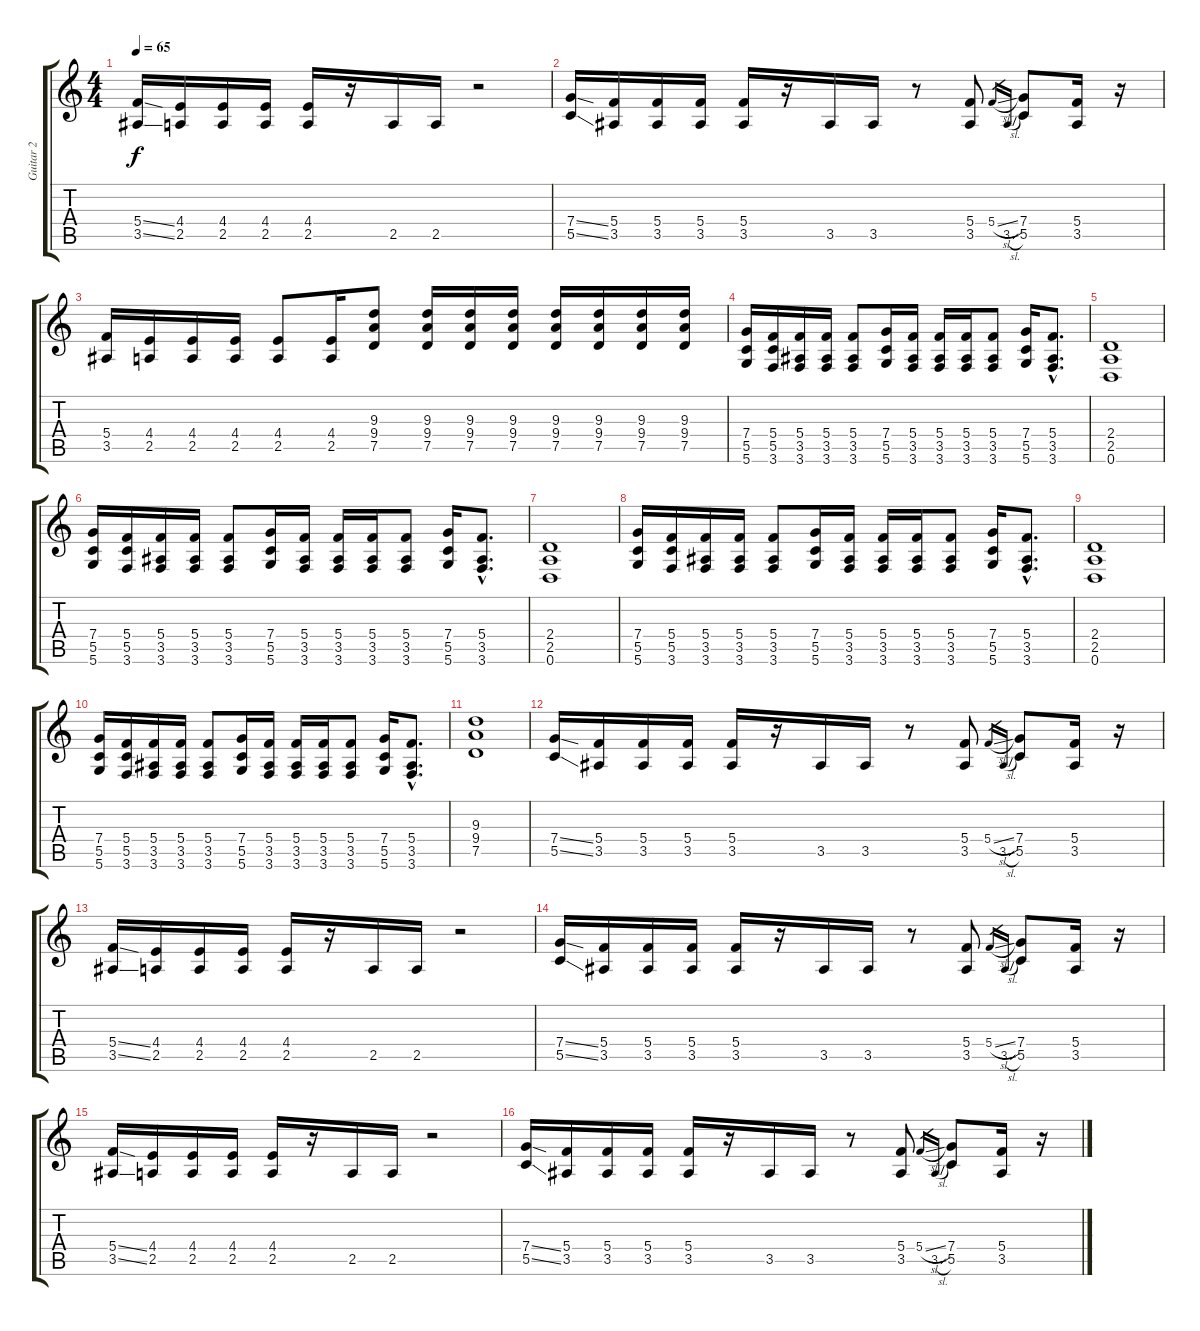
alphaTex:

\track ("Guitar 2" "Guitar 2") {instrument distortionguitar}
\staff {score tabs}
\tuning (D4 A3 F3 C3 G2 D2) {hide}
\ts (4 4)
\tempo 65
\clef g2
\ks c
(5.4{ss} 3.5{ss}).16{dy f} (4.4 2.5).16 (4.4 2.5).16 (4.4 2.5).16 (4.4 2.5).16 r.16 2.5.16 2.5.16 r.2 |
(7.4{ss} 5.5{ss}).16 (5.4 3.5).16 (5.4 3.5).16 (5.4 3.5).16 (5.4 3.5).16 r.16 3.5.16 3.5.16 r.8 (5.4 3.5).8 5.4{sl}.16{gr} 3.5{sl}.16{gr} (7.4 5.5).8 (5.4 3.5).16 r.16 |
(5.4 3.5).16 (4.4 2.5).16 (4.4 2.5).16 (4.4 2.5).16 (4.4 2.5).8 (4.4 2.5).16 (9.3 9.4 7.5).8 (9.3 9.4 7.5).16 (9.3 9.4 7.5).16 (9.3 9.4 7.5).16 (9.3 9.4 7.5).16 (9.3 9.4 7.5).16 (9.3 9.4 7.5).16 (9.3 9.4 7.5).16 |
(7.4 5.5 5.6).16{balance 12} (5.4 5.5 3.6).16 (5.4 3.5 3.6).16 (5.4 3.5 3.6).16 (5.4 3.5 3.6).8 (7.4 5.5 5.6).16 (5.4 3.5 3.6).16 (5.4 3.5 3.6).16 (5.4 3.5 3.6).16 (5.4 3.5 3.6).8 (7.4 5.5 5.6).16 (5.4{hac} 3.5{hac} 3.6{hac}).8{d} |
(2.4 2.5 0.6).1 |
(7.4 5.5 5.6).16 (5.4 5.5 3.6).16 (5.4 3.5 3.6).16 (5.4 3.5 3.6).16 (5.4 3.5 3.6).8 (7.4 5.5 5.6).16 (5.4 3.5 3.6).16 (5.4 3.5 3.6).16 (5.4 3.5 3.6).16 (5.4 3.5 3.6).8 (7.4 5.5 5.6).16 (5.4{hac} 3.5{hac} 3.6{hac}).8{d} |
(2.4 2.5 0.6).1 |
(7.4 5.5 5.6).16 (5.4 5.5 3.6).16 (5.4 3.5 3.6).16 (5.4 3.5 3.6).16 (5.4 3.5 3.6).8 (7.4 5.5 5.6).16 (5.4 3.5 3.6).16 (5.4 3.5 3.6).16 (5.4 3.5 3.6).16 (5.4 3.5 3.6).8 (7.4 5.5 5.6).16 (5.4{hac} 3.5{hac} 3.6{hac}).8{d} |
(2.4 2.5 0.6).1 |
(7.4 5.5 5.6).16 (5.4 5.5 3.6).16 (5.4 3.5 3.6).16 (5.4 3.5 3.6).16 (5.4 3.5 3.6).8 (7.4 5.5 5.6).16 (5.4 3.5 3.6).16 (5.4 3.5 3.6).16 (5.4 3.5 3.6).16 (5.4 3.5 3.6).8 (7.4 5.5 5.6).16 (5.4{hac} 3.5{hac} 3.6{hac}).8{d} |
(9.3 9.4 7.5).1 |
(7.4{ss} 5.5{ss}).16{balance 8} (5.4 3.5).16 (5.4 3.5).16 (5.4 3.5).16 (5.4 3.5).16 r.16 3.5.16 3.5.16 r.8 (5.4 3.5).8 5.4{sl}.16{gr} 3.5{sl}.16{gr} (7.4 5.5).8 (5.4 3.5).16 r.16 |
(5.4{ss} 3.5{ss}).16 (4.4 2.5).16 (4.4 2.5).16 (4.4 2.5).16 (4.4 2.5).16 r.16 2.5.16 2.5.16 r.2 |
(7.4{ss} 5.5{ss}).16 (5.4 3.5).16 (5.4 3.5).16 (5.4 3.5).16 (5.4 3.5).16 r.16 3.5.16 3.5.16 r.8 (5.4 3.5).8 5.4{sl}.16{gr} 3.5{sl}.16{gr} (7.4 5.5).8 (5.4 3.5).16 r.16 |
(5.4{ss} 3.5{ss}).16 (4.4 2.5).16 (4.4 2.5).16 (4.4 2.5).16 (4.4 2.5).16 r.16 2.5.16 2.5.16 r.2 |
(7.4{ss} 5.5{ss}).16 (5.4 3.5).16 (5.4 3.5).16 (5.4 3.5).16 (5.4 3.5).16 r.16 3.5.16 3.5.16 r.8 (5.4 3.5).8 5.4{sl}.16{gr} 3.5{sl}.16{gr} (7.4 5.5).8 (5.4 3.5).16 r.16
